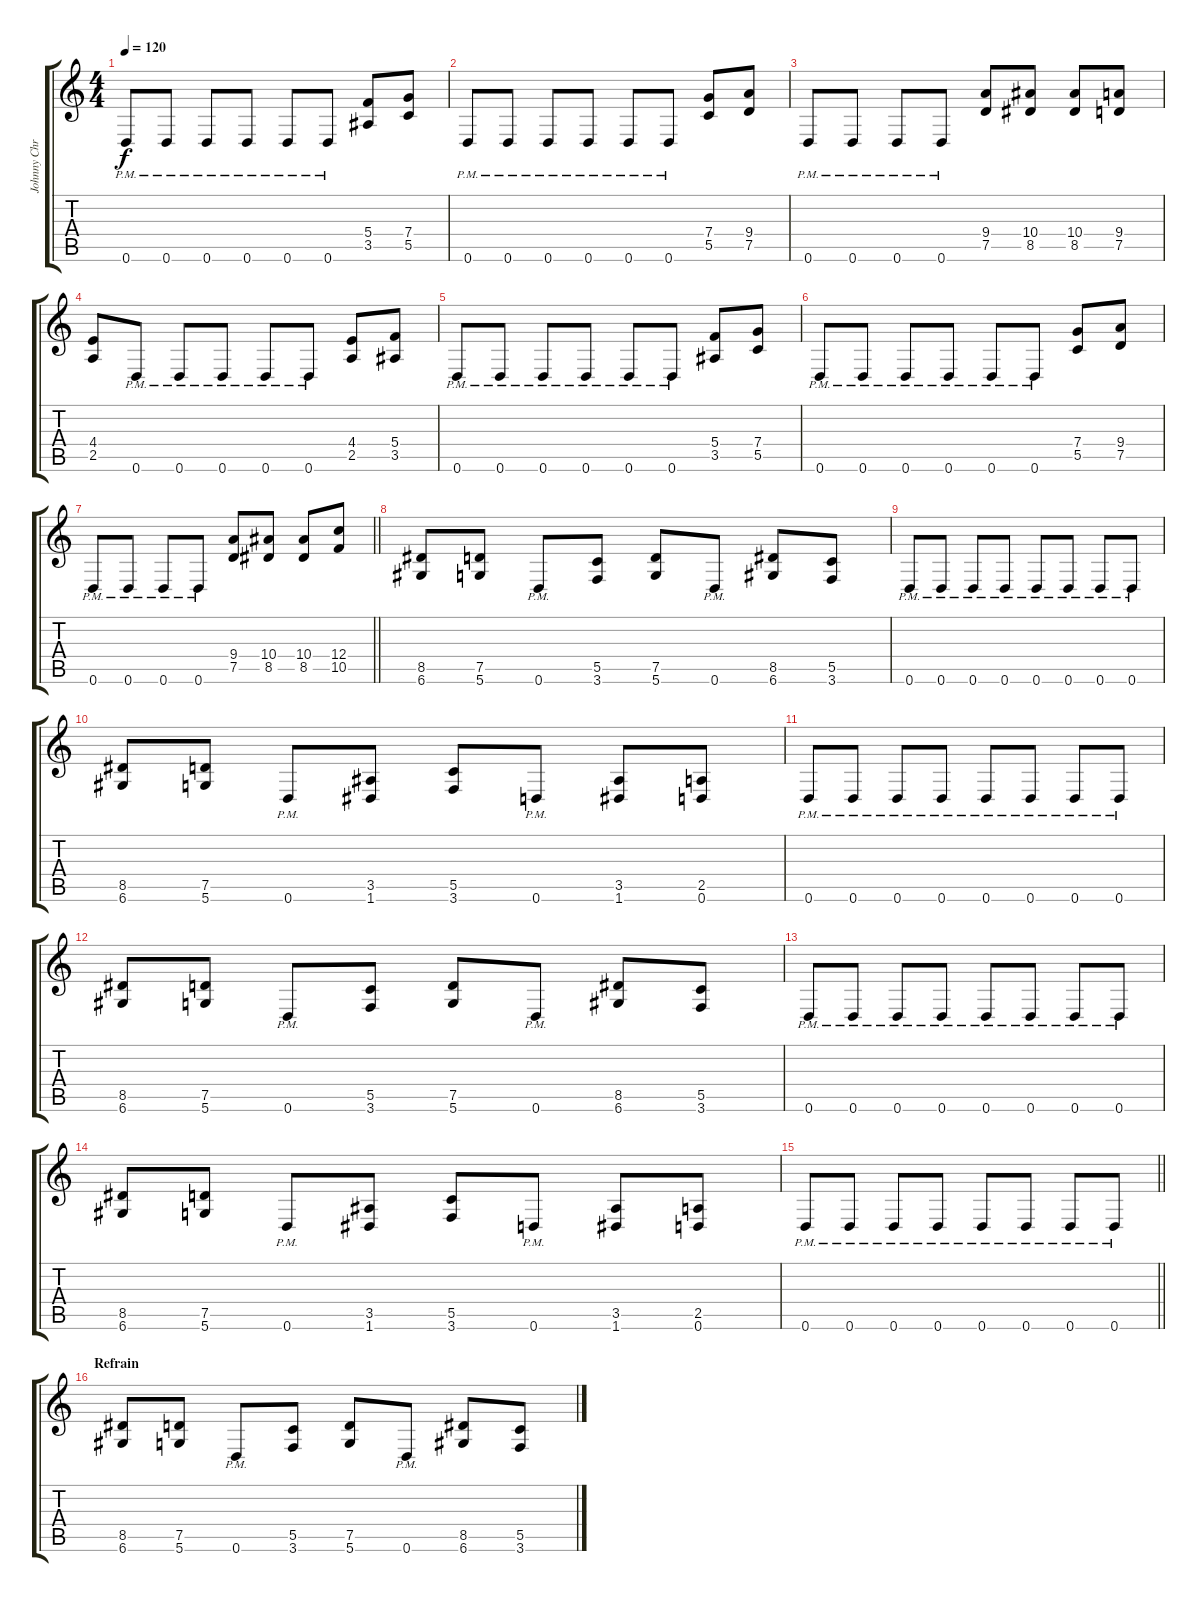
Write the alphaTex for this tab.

\track ("Johnny Chromatic - Guitar" "Johnny Chr") {instrument overdrivenguitar}
\staff {score tabs}
\tuning (D4 A3 F3 C3 G2 D2) {hide}
\ts (4 4)
\tempo 120
\clef g2
\ks c
0.6{pm}.8{dy f} 0.6{pm}.8 0.6{pm}.8 0.6{pm}.8 0.6{pm}.8 0.6{pm}.8 (5.4 3.5).8 (7.4 5.5).8 |
0.6{pm}.8 0.6{pm}.8 0.6{pm}.8 0.6{pm}.8 0.6{pm}.8 0.6{pm}.8 (7.4 5.5).8 (9.4 7.5).8 |
0.6{pm}.8 0.6{pm}.8 0.6{pm}.8 0.6{pm}.8 (9.4 7.5).8 (10.4 8.5).8 (10.4 8.5).8 (9.4 7.5).8 |
(4.4 2.5).8 0.6{pm}.8 0.6{pm}.8 0.6{pm}.8 0.6{pm}.8 0.6{pm}.8 (4.4 2.5).8 (5.4 3.5).8 |
0.6{pm}.8 0.6{pm}.8 0.6{pm}.8 0.6{pm}.8 0.6{pm}.8 0.6{pm}.8 (5.4 3.5).8 (7.4 5.5).8 |
0.6{pm}.8 0.6{pm}.8 0.6{pm}.8 0.6{pm}.8 0.6{pm}.8 0.6{pm}.8 (7.4 5.5).8 (9.4 7.5).8 |
\barLineRight lightlight
0.6{pm}.8 0.6{pm}.8 0.6{pm}.8 0.6{pm}.8 (9.4 7.5).8 (10.4 8.5).8 (10.4 8.5).8 (12.4 10.5).8 |
(8.5 6.6).8 (7.5 5.6).8 0.6{pm}.8 (5.5 3.6).8 (7.5 5.6).8 0.6{pm}.8 (8.5 6.6).8 (5.5 3.6).8 |
0.6{pm}.8 0.6{pm}.8 0.6{pm}.8 0.6{pm}.8 0.6{pm}.8 0.6{pm}.8 0.6{pm}.8 0.6{pm}.8 |
(8.5 6.6).8 (7.5 5.6).8 0.6{pm}.8 (3.5 1.6).8 (5.5 3.6).8 0.6{pm}.8 (3.5 1.6).8 (2.5 0.6).8 |
0.6{pm}.8 0.6{pm}.8 0.6{pm}.8 0.6{pm}.8 0.6{pm}.8 0.6{pm}.8 0.6{pm}.8 0.6{pm}.8 |
(8.5 6.6).8 (7.5 5.6).8 0.6{pm}.8 (5.5 3.6).8 (7.5 5.6).8 0.6{pm}.8 (8.5 6.6).8 (5.5 3.6).8 |
0.6{pm}.8 0.6{pm}.8 0.6{pm}.8 0.6{pm}.8 0.6{pm}.8 0.6{pm}.8 0.6{pm}.8 0.6{pm}.8 |
(8.5 6.6).8 (7.5 5.6).8 0.6{pm}.8 (3.5 1.6).8 (5.5 3.6).8 0.6{pm}.8 (3.5 1.6).8 (2.5 0.6).8 |
\barLineRight lightlight
0.6{pm}.8 0.6{pm}.8 0.6{pm}.8 0.6{pm}.8 0.6{pm}.8 0.6{pm}.8 0.6{pm}.8 0.6{pm}.8 |
\section ("" "Refrain")
(8.5 6.6).8 (7.5 5.6).8 0.6{pm}.8 (5.5 3.6).8 (7.5 5.6).8 0.6{pm}.8 (8.5 6.6).8 (5.5 3.6).8
